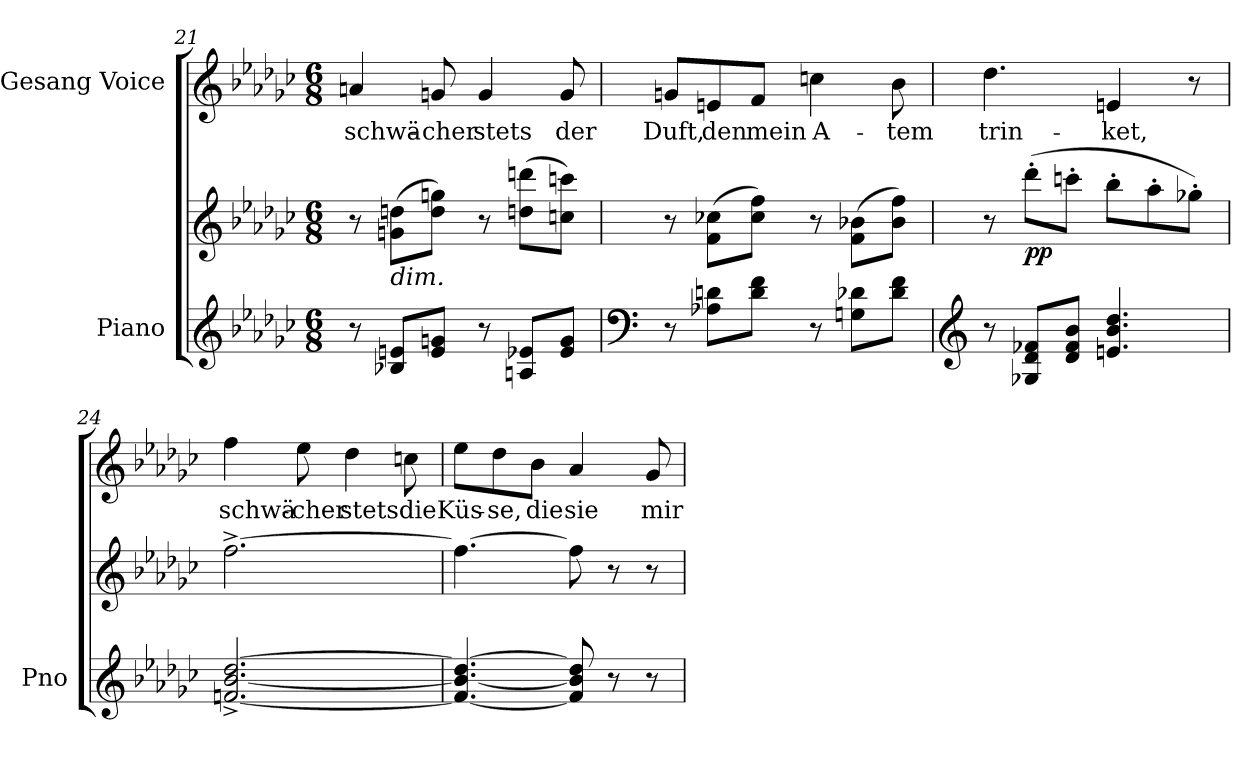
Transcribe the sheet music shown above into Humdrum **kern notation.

**kern	**kern	**dynam	**kern	**text
*part2	*part2	*part2	*part1	*part1
*staff3	*staff2	*staff2/3	*staff1	*staff1
*I"Piano	*	*	*I"Gesang Voice	*
*I'Pno	*	*	*	*
*clefG2	*clefG2	*	*clefG2	*
*k[b-e-a-d-g-c-]	*k[b-e-a-d-g-c-]	*	*k[b-e-a-d-g-c-]	*
*M6/8	*M6/8	*	*M6/8	*
=21	=21	=21	=21	=21
!	!	!	!	!LO:LY:b
8r	8r	.	4an/	schwä-
!	!LO:TX:b:i:t=dim.	!	!	!
8B-X/ 8en/L	(8gn\ 8ddn\L	.	.	.
!	!	!	!	!LO:LY:b
8e/ 8gn/J	8dd\ 8ggn\J)	.	8gn/	-cher
!	!	!	!	!LO:LY:b
8r	8r	.	4g/	stets
8An/ 8e-X/L	(8ddn\ 8dddn\L	.	.	.
!	!	!	!	!LO:LY:b
8e-/ 8g/J	8ccn\ 8cccn\J)	.	8g/	der
=22	=22	=22	=22	=22
*clefF4	*	*	*	*
!	!	!	!	!LO:LY:b
8r	8r	.	8gn/L	Duft,
!	!	!	!	!LO:LY:b
8A-X\ 8dn\L	(8f\ 8cc-X\L	.	8en/	den
!	!	!	!	!LO:LY:b
8d\ 8f\J	8cc-\ 8ff\J)	.	8f/J	mein
!	!	!	!	!LO:LY:b
8r	8r	.	4ccn\	A-
8Gn\ 8d-X\L	(8f\ 8b-X\L	.	.	.
!	!	!	!	!LO:LY:b
8d-\ 8f\J	8b-\ 8ff\J)	.	8b-\	-tem
=23	=23	=23	=23	=23
*clefG2	*	*	*	*
!	!	!	!	!LO:LY:b
8r	8r	.	4.dd-\	trin-
!	!	!LO:DY:b	!	!
8G-X/ 8d-/ 8f-X/L	(8ddd-'\L	pp	.	.
8d-/ 8f-/ 8b-/J	8cccn'\J	.	.	.
!	!	!	!	!LO:LY:b
4.en/ 4.b-/ 4.dd-/	8bb-'\L	.	4en/	-ket,
.	8aa-'\	.	.	.
.	8gg-X'\J)	.	8r	.
!!LO:LB:g=z
=24	=24	=24	=24	=24
!	!	!	!	!LO:LY:b
[2.fn/^ [<2.b-/^ [2.dd-/^	[2.ff^\	.	4ff\	schwä-
!	!	!	!	!LO:LY:b
.	.	.	8ee-\	-cher
!	!	!	!	!LO:LY:b
.	.	.	4dd-\	stets
!	!	!	!	!LO:LY:b
.	.	.	8ccn\	die
=25	=25	=25	=25	=25
!	!	!	!	!LO:LY:b
4.f/_ 4.b-/_ 4.dd-/_	4.ff\_	.	8ee-\L	Küs-
!	!	!	!	!LO:LY:b
.	.	.	8dd-\	-se,
!	!	!	!	!LO:LY:b
.	.	.	8b-\J	die
!	!	!	!	!LO:LY:b
8f/] 8b-/] 8dd-/]	8ff\]	.	4a-/	sie
8r	8r	.	.	.
!	!	!	!	!LO:LY:b
8r	8r	.	8g-/	mir
=	=	=	=	=
*-	*-	*-	*-	*-
